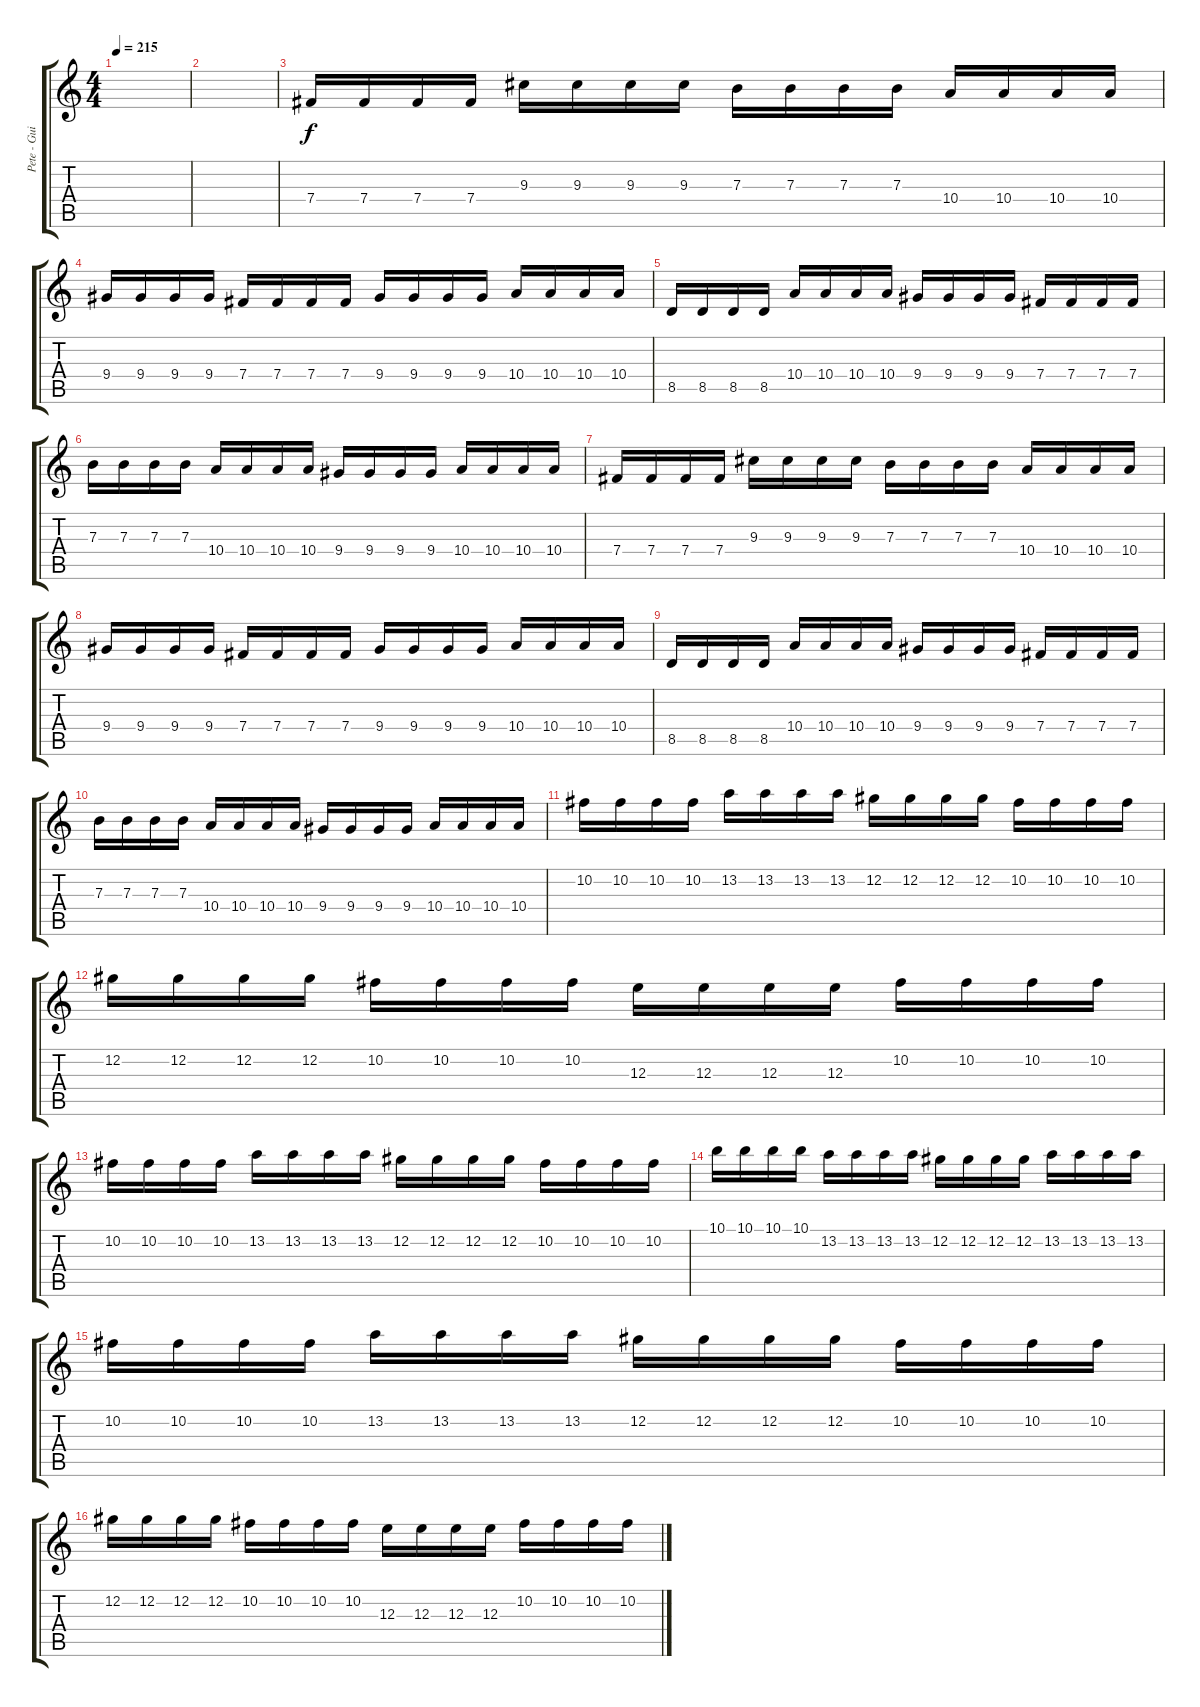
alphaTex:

\track ("Pete - Guitar 1" "Pete - Gui") {instrument distortionguitar}
\staff {score tabs}
\tuning (Db4 Ab3 E3 B2 Gb2 Db2) {hide}
\ts (4 4)
\tempo 215
\clef g2
\ks c
|
|
7.4.16 7.4.16 7.4.16 7.4.16 9.3.16 9.3.16 9.3.16 9.3.16 7.3.16 7.3.16 7.3.16 7.3.16 10.4.16 10.4.16 10.4.16 10.4.16 |
9.4.16 9.4.16 9.4.16 9.4.16 7.4.16 7.4.16 7.4.16 7.4.16 9.4.16 9.4.16 9.4.16 9.4.16 10.4.16 10.4.16 10.4.16 10.4.16 |
8.5.16 8.5.16 8.5.16 8.5.16 10.4.16 10.4.16 10.4.16 10.4.16 9.4.16 9.4.16 9.4.16 9.4.16 7.4.16 7.4.16 7.4.16 7.4.16 |
7.3.16 7.3.16 7.3.16 7.3.16 10.4.16 10.4.16 10.4.16 10.4.16 9.4.16 9.4.16 9.4.16 9.4.16 10.4.16 10.4.16 10.4.16 10.4.16 |
7.4.16 7.4.16 7.4.16 7.4.16 9.3.16 9.3.16 9.3.16 9.3.16 7.3.16 7.3.16 7.3.16 7.3.16 10.4.16 10.4.16 10.4.16 10.4.16 |
9.4.16 9.4.16 9.4.16 9.4.16 7.4.16 7.4.16 7.4.16 7.4.16 9.4.16 9.4.16 9.4.16 9.4.16 10.4.16 10.4.16 10.4.16 10.4.16 |
8.5.16 8.5.16 8.5.16 8.5.16 10.4.16 10.4.16 10.4.16 10.4.16 9.4.16 9.4.16 9.4.16 9.4.16 7.4.16 7.4.16 7.4.16 7.4.16 |
7.3.16 7.3.16 7.3.16 7.3.16 10.4.16 10.4.16 10.4.16 10.4.16 9.4.16 9.4.16 9.4.16 9.4.16 10.4.16 10.4.16 10.4.16 10.4.16 |
10.2.16 10.2.16 10.2.16 10.2.16 13.2.16 13.2.16 13.2.16 13.2.16 12.2.16 12.2.16 12.2.16 12.2.16 10.2.16 10.2.16 10.2.16 10.2.16 |
12.2.16 12.2.16 12.2.16 12.2.16 10.2.16 10.2.16 10.2.16 10.2.16 12.3.16 12.3.16 12.3.16 12.3.16 10.2.16 10.2.16 10.2.16 10.2.16 |
10.2.16 10.2.16 10.2.16 10.2.16 13.2.16 13.2.16 13.2.16 13.2.16 12.2.16 12.2.16 12.2.16 12.2.16 10.2.16 10.2.16 10.2.16 10.2.16 |
10.1.16 10.1.16 10.1.16 10.1.16 13.2.16 13.2.16 13.2.16 13.2.16 12.2.16 12.2.16 12.2.16 12.2.16 13.2.16 13.2.16 13.2.16 13.2.16 |
10.2.16 10.2.16 10.2.16 10.2.16 13.2.16 13.2.16 13.2.16 13.2.16 12.2.16 12.2.16 12.2.16 12.2.16 10.2.16 10.2.16 10.2.16 10.2.16 |
12.2.16 12.2.16 12.2.16 12.2.16 10.2.16 10.2.16 10.2.16 10.2.16 12.3.16 12.3.16 12.3.16 12.3.16 10.2.16 10.2.16 10.2.16 10.2.16
